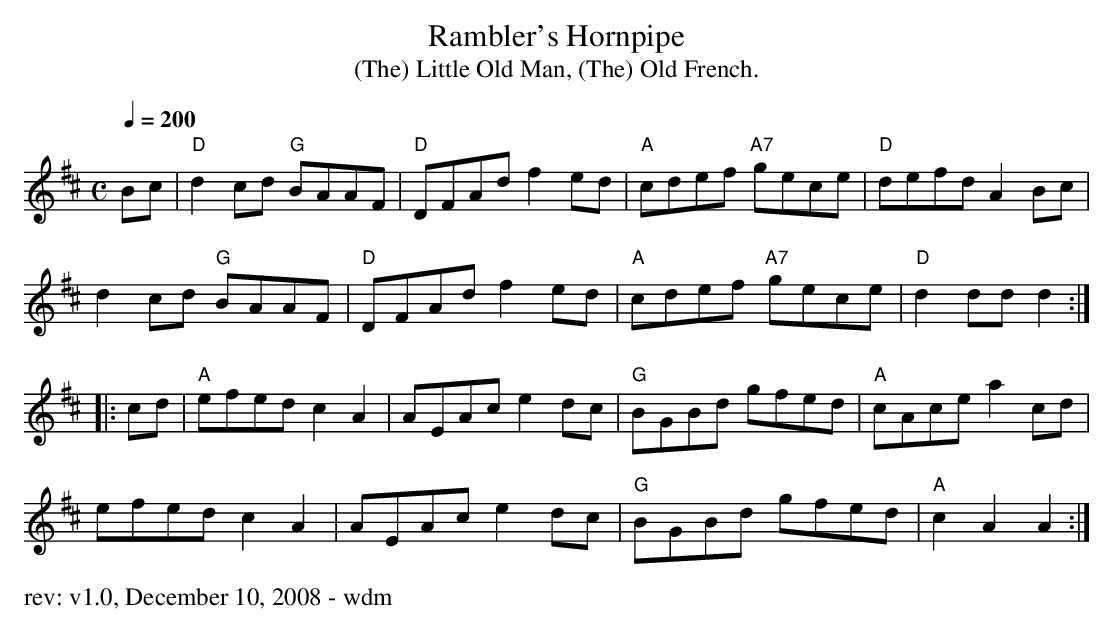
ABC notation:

X:1
T:Rambler's Hornpipe
T:(The) Little Old Man, (The) Old French.
M:C
L:1/8
Q:1/4=200
K:D
Bc |\
"D"d2cd "G"BAAF |"D"DFAd f2ed|"A"cdef "A7"gece|"D"defd A2 Bc|
d2cd "G"BAAF |"D"DFAd f2ed|"A"cdef "A7"gece|"D"d2 dd d2:|
|:cd | \
"A"efed c2A2|AEAc e2dc|"G"BGBd gfed|"A"cAce a2cd|
efed c2A2|AEAc e2dc|"G"BGBd gfed|"A"c2A2 A2:|
